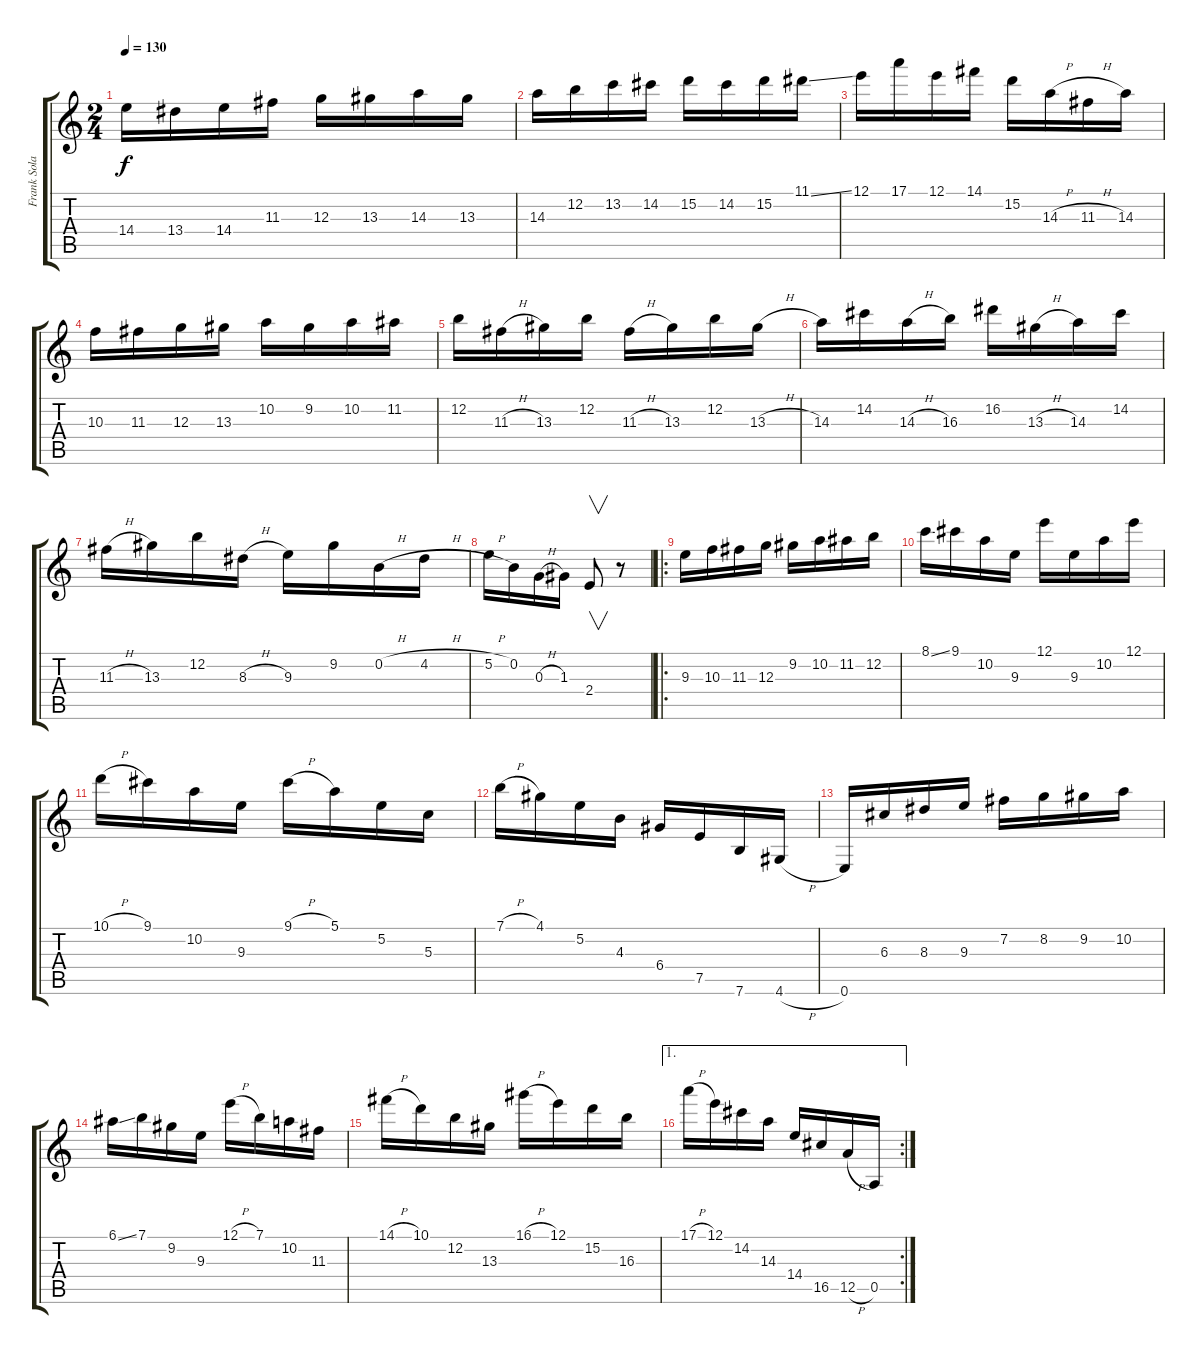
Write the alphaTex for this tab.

\track ("Frank Solari" "Frank Sola") {instrument overdrivenguitar}
\staff {score tabs}
\tuning (E4 B3 G3 D3 A2 E2) {hide}
\ts (2 4)
\tempo 130
\clef g2
\ks c
14.4.16{dy f} 13.4.16 14.4.16 11.3.16 12.3.16 13.3.16 14.3.16 13.3.16 |
14.3.16 12.2.16 13.2.16 14.2.16 15.2.16 14.2.16 15.2.16 11.1{ss}.16 |
12.1.16 17.1.16 12.1.16 14.1.16 15.2.16 14.3{h}.16 11.3{h}.16 14.3.16 |
10.3.16 11.3.16 12.3.16 13.3.16 10.2.16 9.2.16 10.2.16 11.2.16 |
12.2.16 11.3{h}.16 13.3.16 12.2.16 11.3{h}.16 13.3.16 12.2.16 13.3{h}.16 |
14.3.16 14.2.16 14.3{h}.16 16.3.16 16.2.16 13.3{h}.16 14.3.16 14.2.16 |
11.3{h}.16 13.3.16 12.2.16 8.3{h}.16 9.3.16 9.2.16 0.2{h}.16 4.2{h}.16 |
5.2{h}.16 0.2.16 0.3{h}.16 1.3.16 2.4.8{v} r.8 |
\ro
9.3.16 10.3.16 11.3.16 12.3.16 9.2.16 10.2.16 11.2.16 12.2.16 |
8.1{ss}.16 9.1.16 10.2.16 9.3.16 12.1.16 9.3.16 10.2.16 12.1.16 |
10.1{h}.16 9.1.16 10.2.16 9.3.16 9.1{h}.16 5.1.16 5.2.16 5.3.16 |
7.1{h}.16 4.1.16 5.2.16 4.3.16 6.4.16 7.5.16 7.6.16 4.6{h}.16 |
0.6.16 6.3.16 8.3.16 9.3.16 7.2.16 8.2.16 9.2.16 10.2.16 |
6.1{ss}.16 7.1.16 9.2.16 9.3.16 12.1{h}.16 7.1.16 10.2.16 11.3.16 |
14.1{h}.16 10.1.16 12.2.16 13.3.16 16.1{h}.16 12.1.16 15.2.16 16.3.16 |
\ae 1
\rc 2
17.1{h}.16 12.1.16 14.2.16 14.3.16 14.4.16 16.5.16 12.5{h}.16 0.5.16
